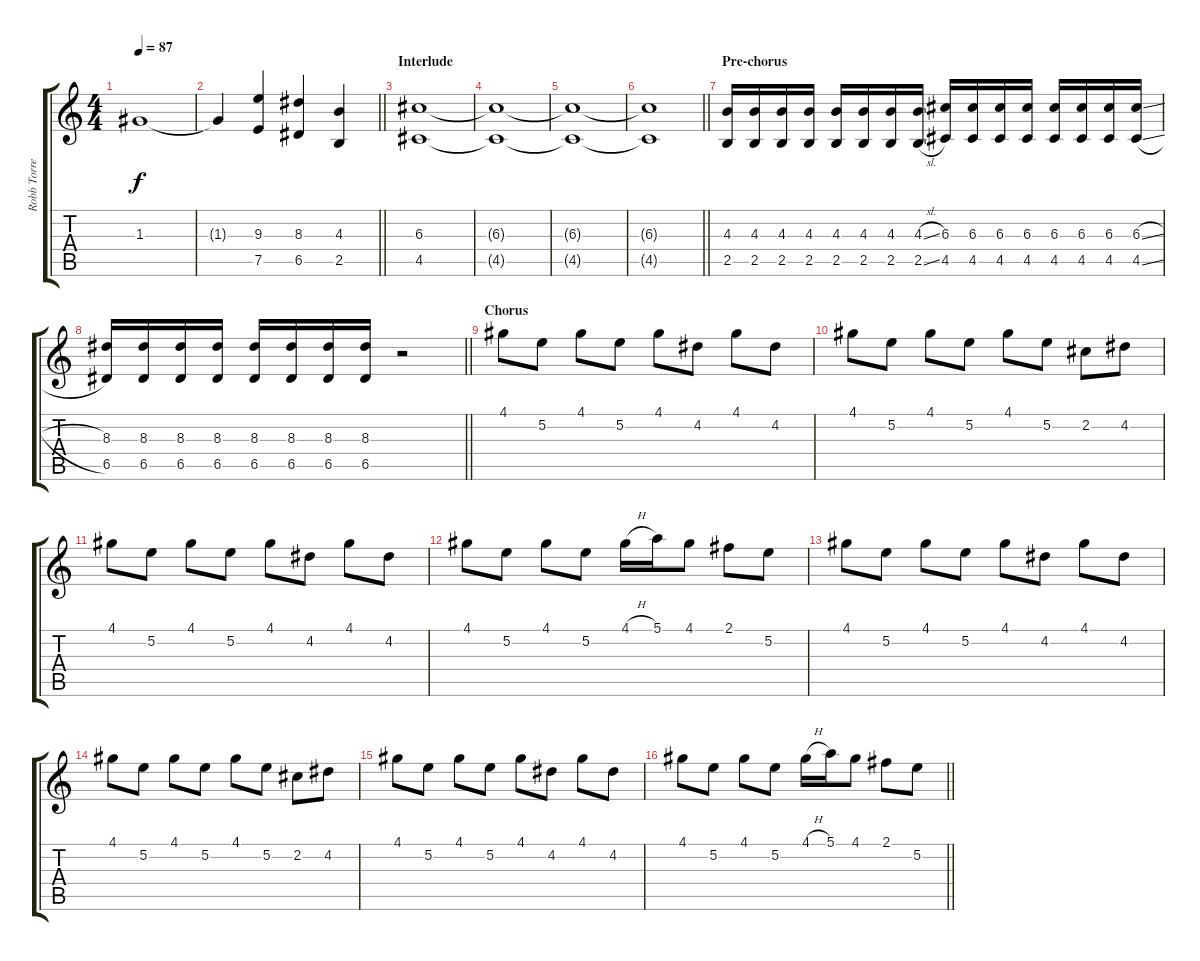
\track ("Robb Torres (Lead Guitar)" "Robb Torre") {instrument distortionguitar}
\staff {score tabs}
\tuning (E4 B3 G3 D3 A2 D2) {hide}
\ts (4 4)
\tempo 87
\clef g2
\ks c
1.3{t}.1{dy f} |
\barLineRight lightlight
1.3{t}.4 (9.3 7.5).4 (8.3 6.5).4 (4.3 2.5).4 |
\section ("" "Interlude")
(6.3 4.5).1 |
(6.3{t} 4.5{t}).1 |
(6.3{t} 4.5{t}).1 |
\barLineRight lightlight
(6.3{t} 4.5{t}).1 |
\section ("" "Pre-chorus")
(4.3 2.5).16{volume 8 balance 0} (4.3 2.5).16 (4.3 2.5).16 (4.3 2.5).16 (4.3 2.5).16 (4.3 2.5).16 (4.3 2.5).16 (4.3{sl} 2.5{sl}).16 (6.3 4.5).16 (6.3 4.5).16 (6.3 4.5).16 (6.3 4.5).16 (6.3 4.5).16 (6.3 4.5).16 (6.3 4.5).16 (6.3{sl} 4.5{sl}).16 |
\barLineRight lightlight
(8.3 6.5).16 (8.3 6.5).16 (8.3 6.5).16 (8.3 6.5).16 (8.3 6.5).16 (8.3 6.5).16 (8.3 6.5).16 (8.3 6.5).16 r.2{volume 12 balance 8} |
\section ("" "Chorus")
4.1.8 5.2.8 4.1.8 5.2.8 4.1.8 4.2.8 4.1.8 4.2.8 |
4.1.8 5.2.8 4.1.8 5.2.8 4.1.8 5.2.8 2.2.8 4.2.8 |
4.1.8 5.2.8 4.1.8 5.2.8 4.1.8 4.2.8 4.1.8 4.2.8 |
4.1.8 5.2.8 4.1.8 5.2.8 4.1{h}.16 5.1.16 4.1.8 2.1.8 5.2.8 |
4.1.8 5.2.8 4.1.8 5.2.8 4.1.8 4.2.8 4.1.8 4.2.8 |
4.1.8 5.2.8 4.1.8 5.2.8 4.1.8 5.2.8 2.2.8 4.2.8 |
4.1.8 5.2.8 4.1.8 5.2.8 4.1.8 4.2.8 4.1.8 4.2.8 |
\barLineRight lightlight
4.1.8 5.2.8 4.1.8 5.2.8 4.1{h}.16 5.1.16 4.1.8 2.1.8 5.2.8
